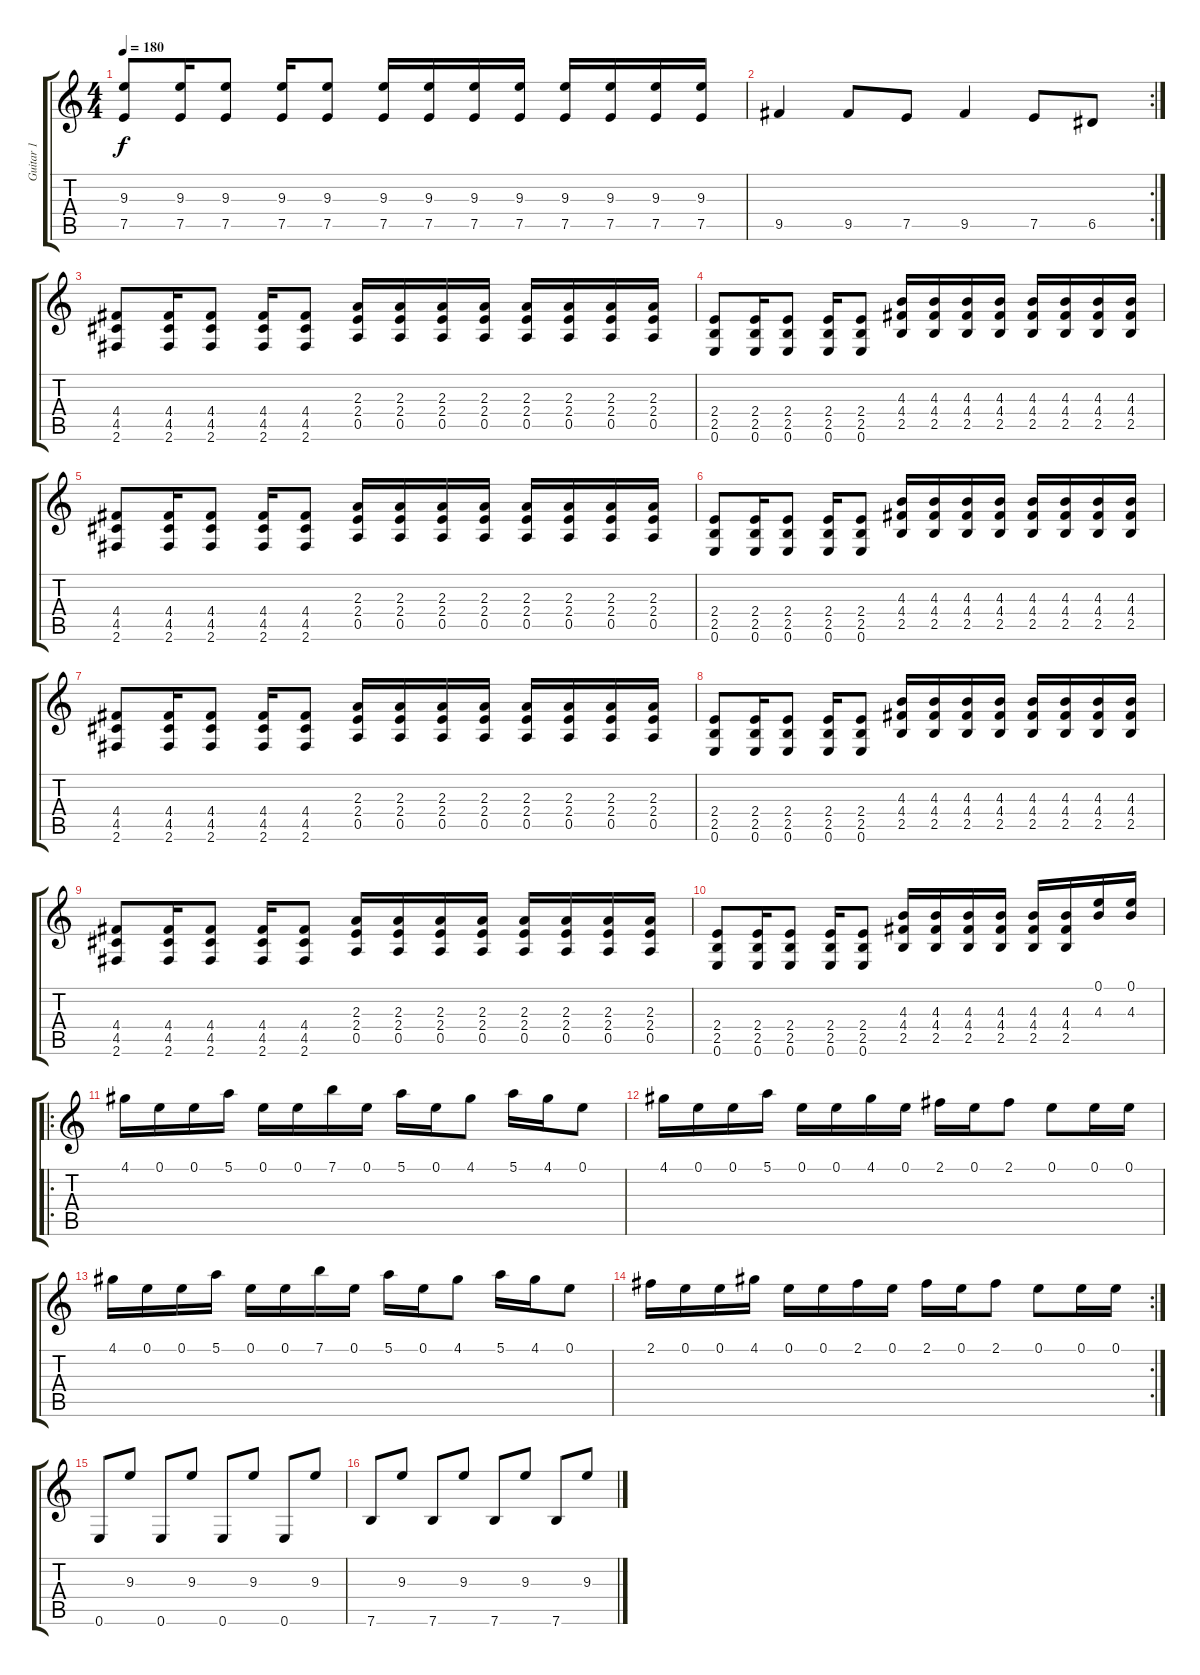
\track ("Guitar 1" "Guitar 1") {instrument electricguitarjazz}
\staff {score tabs}
\tuning (E4 B3 G3 D3 A2 E2) {hide}
\ts (4 4)
\tempo 180
\clef g2
\ks c
(9.3 7.5).8{dy f instrument electricguitarclean} (9.3 7.5).16 (9.3 7.5).8 (9.3 7.5).16 (9.3 7.5).8 (9.3 7.5).16 (9.3 7.5).16 (9.3 7.5).16 (9.3 7.5).16 (9.3 7.5).16 (9.3 7.5).16 (9.3 7.5).16 (9.3 7.5).16 |
\rc 2
9.5.4 9.5.8 7.5.8 9.5.4 7.5.8 6.5.8 |
(4.4 4.5 2.6).8{instrument overdrivenguitar} (4.4 4.5 2.6).16 (4.4 4.5 2.6).8 (4.4 4.5 2.6).16 (4.4 4.5 2.6).8 (2.3 2.4 0.5).16 (2.3 2.4 0.5).16 (2.3 2.4 0.5).16 (2.3 2.4 0.5).16 (2.3 2.4 0.5).16 (2.3 2.4 0.5).16 (2.3 2.4 0.5).16 (2.3 2.4 0.5).16 |
(2.4 2.5 0.6).8 (2.4 2.5 0.6).16 (2.4 2.5 0.6).8 (2.4 2.5 0.6).16 (2.4 2.5 0.6).8 (4.3 4.4 2.5).16 (4.3 4.4 2.5).16 (4.3 4.4 2.5).16 (4.3 4.4 2.5).16 (4.3 4.4 2.5).16 (4.3 4.4 2.5).16 (4.3 4.4 2.5).16 (4.3 4.4 2.5).16 |
(4.4 4.5 2.6).8{instrument overdrivenguitar} (4.4 4.5 2.6).16 (4.4 4.5 2.6).8 (4.4 4.5 2.6).16 (4.4 4.5 2.6).8 (2.3 2.4 0.5).16 (2.3 2.4 0.5).16 (2.3 2.4 0.5).16 (2.3 2.4 0.5).16 (2.3 2.4 0.5).16 (2.3 2.4 0.5).16 (2.3 2.4 0.5).16 (2.3 2.4 0.5).16 |
(2.4 2.5 0.6).8 (2.4 2.5 0.6).16 (2.4 2.5 0.6).8 (2.4 2.5 0.6).16 (2.4 2.5 0.6).8 (4.3 4.4 2.5).16 (4.3 4.4 2.5).16 (4.3 4.4 2.5).16 (4.3 4.4 2.5).16 (4.3 4.4 2.5).16 (4.3 4.4 2.5).16 (4.3 4.4 2.5).16 (4.3 4.4 2.5).16 |
(4.4 4.5 2.6).8{instrument overdrivenguitar} (4.4 4.5 2.6).16 (4.4 4.5 2.6).8 (4.4 4.5 2.6).16 (4.4 4.5 2.6).8 (2.3 2.4 0.5).16 (2.3 2.4 0.5).16 (2.3 2.4 0.5).16 (2.3 2.4 0.5).16 (2.3 2.4 0.5).16 (2.3 2.4 0.5).16 (2.3 2.4 0.5).16 (2.3 2.4 0.5).16 |
(2.4 2.5 0.6).8 (2.4 2.5 0.6).16 (2.4 2.5 0.6).8 (2.4 2.5 0.6).16 (2.4 2.5 0.6).8 (4.3 4.4 2.5).16 (4.3 4.4 2.5).16 (4.3 4.4 2.5).16 (4.3 4.4 2.5).16 (4.3 4.4 2.5).16 (4.3 4.4 2.5).16 (4.3 4.4 2.5).16 (4.3 4.4 2.5).16 |
(4.4 4.5 2.6).8{instrument overdrivenguitar} (4.4 4.5 2.6).16 (4.4 4.5 2.6).8 (4.4 4.5 2.6).16 (4.4 4.5 2.6).8 (2.3 2.4 0.5).16 (2.3 2.4 0.5).16 (2.3 2.4 0.5).16 (2.3 2.4 0.5).16 (2.3 2.4 0.5).16 (2.3 2.4 0.5).16 (2.3 2.4 0.5).16 (2.3 2.4 0.5).16 |
(2.4 2.5 0.6).8 (2.4 2.5 0.6).16 (2.4 2.5 0.6).8 (2.4 2.5 0.6).16 (2.4 2.5 0.6).8 (4.3 4.4 2.5).16 (4.3 4.4 2.5).16 (4.3 4.4 2.5).16 (4.3 4.4 2.5).16 (4.3 4.4 2.5).16 (4.3 4.4 2.5).16 (0.1 4.3).16{instrument electricguitarjazz} (0.1 4.3).16 |
\ro
4.1.16 0.1.16 0.1.16 5.1.16 0.1.16 0.1.16 7.1.16 0.1.16 5.1.16 0.1.16 4.1.8 5.1.16 4.1.16 0.1.8 |
4.1.16 0.1.16 0.1.16 5.1.16 0.1.16 0.1.16 4.1.16 0.1.16 2.1.16 0.1.16 2.1.8 0.1.8 0.1.16 0.1.16 |
4.1.16 0.1.16 0.1.16 5.1.16 0.1.16 0.1.16 7.1.16 0.1.16 5.1.16 0.1.16 4.1.8 5.1.16 4.1.16 0.1.8 |
\rc 2
2.1.16 0.1.16 0.1.16 4.1.16 0.1.16 0.1.16 2.1.16 0.1.16 2.1.16 0.1.16 2.1.8 0.1.8 0.1.16 0.1.16 |
0.6.8{instrument electricguitarmuted} 9.3.8 0.6.8 9.3.8 0.6.8 9.3.8 0.6.8 9.3.8 |
7.6.8 9.3.8 7.6.8 9.3.8 7.6.8 9.3.8 7.6.8 9.3.8
